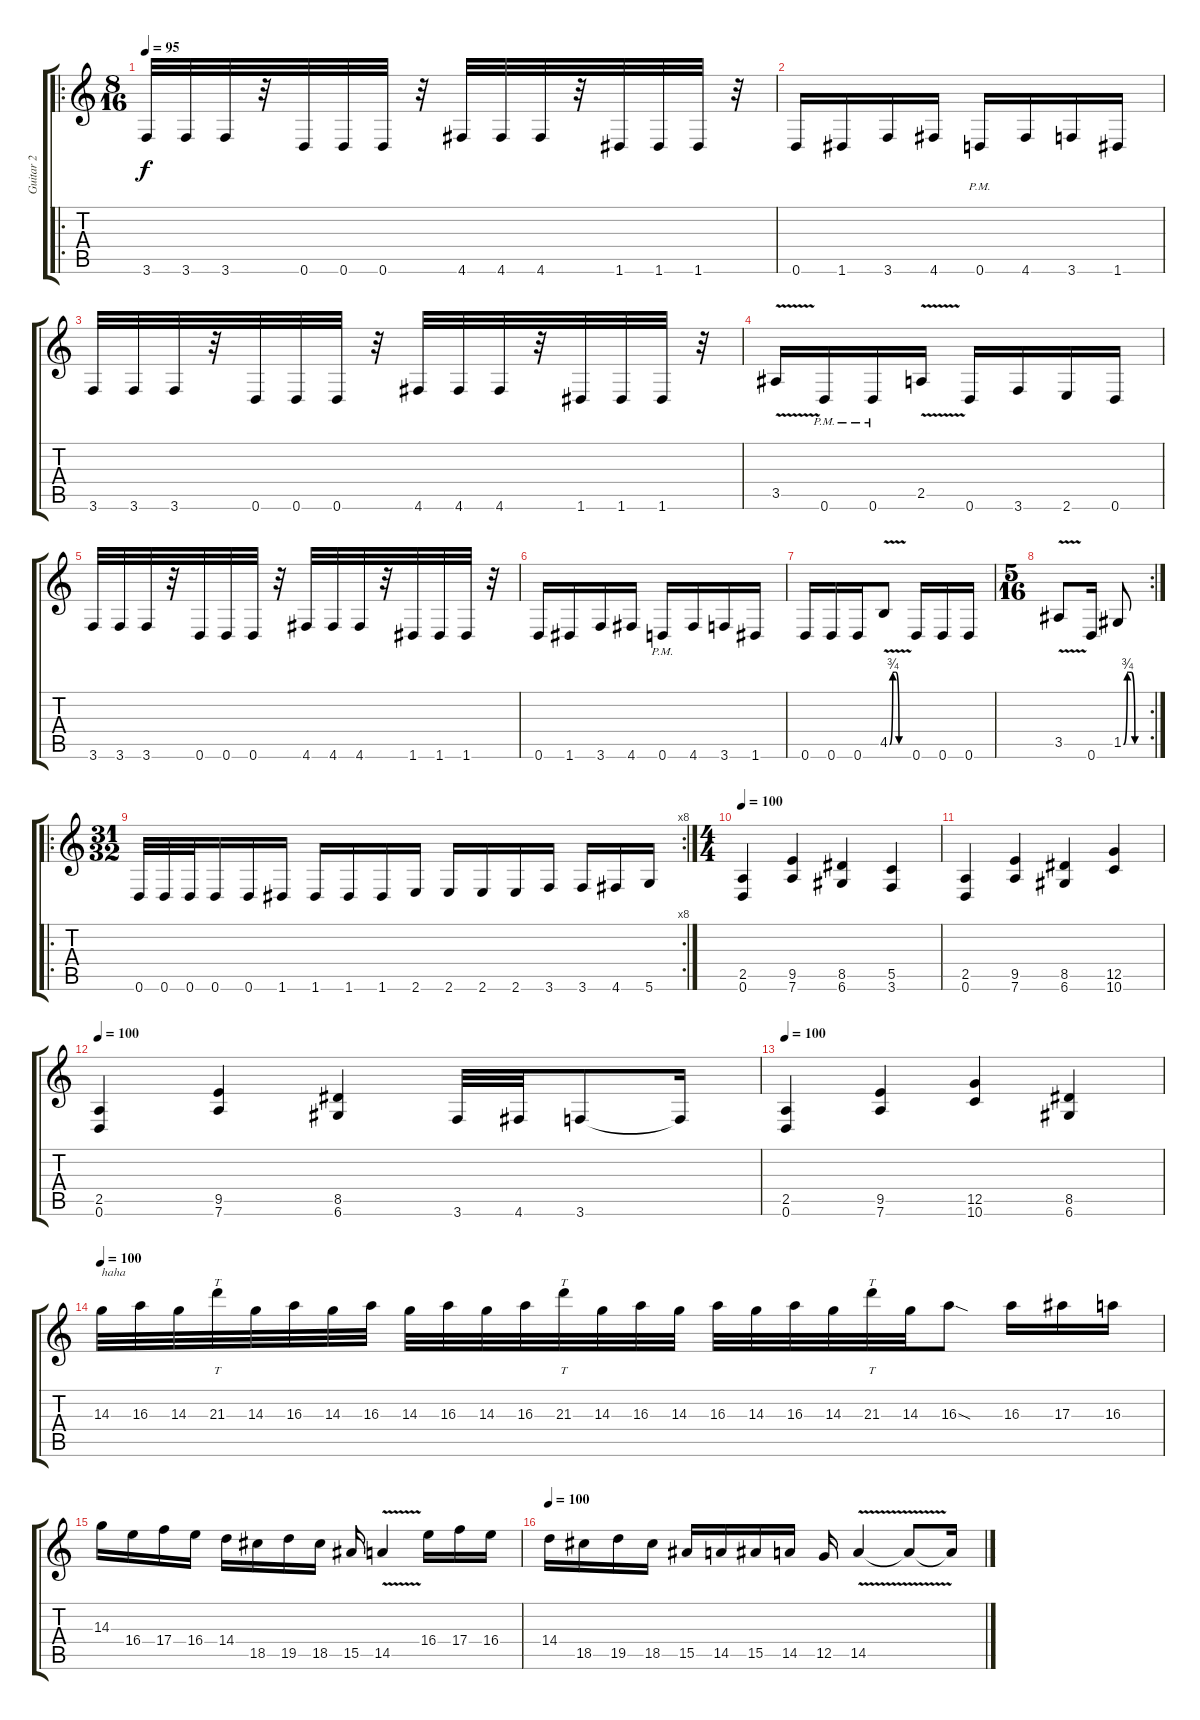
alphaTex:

\track ("Guitar 2" "Guitar 2") {instrument distortionguitar}
\staff {score tabs}
\tuning (D4 A3 F3 C3 G2 D2) {hide}
\ro
\ts (8 16)
\tempo 95
\clef g2
\ks c
3.6.32{dy f} 3.6.32 3.6.32 r.32 0.6.32 0.6.32 0.6.32 r.32 4.6.32 4.6.32 4.6.32 r.32 1.6.32 1.6.32 1.6.32 r.32 |
0.6.16 1.6.16 3.6.16 4.6.16 0.6{pm}.16 4.6.16 3.6.16 1.6.16 |
3.6.32 3.6.32 3.6.32 r.32 0.6.32 0.6.32 0.6.32 r.32 4.6.32 4.6.32 4.6.32 r.32 1.6.32 1.6.32 1.6.32 r.32 |
3.5{v}.16 0.6{pm}.16 0.6{pm}.16 2.5{v}.16 0.6.16 3.6.16 2.6.16 0.6.16 |
3.6.32 3.6.32 3.6.32 r.32 0.6.32 0.6.32 0.6.32 r.32 4.6.32 4.6.32 4.6.32 r.32 1.6.32 1.6.32 1.6.32 r.32 |
0.6.16 1.6.16 3.6.16 4.6.16 0.6{pm}.16 4.6.16 3.6.16 1.6.16 |
0.6.16 0.6.16 0.6.16 4.5{be (custom 0 0 10 3 15 3 18 3 20 3 30 0 60 0) v}.8 0.6.16 0.6.16 0.6.16 |
\rc 2
\ts (5 16)
3.5{v}.8 0.6.16 1.5{be (custom 0 0 10 3 13 3 15 3 20 3 30 0 60 0)}.8 |
\ro
\rc 8
\ts (31 32)
0.6.32 0.6.32 0.6.32 0.6.16 0.6.16 1.6.16 1.6.16 1.6.16 1.6.16 2.6.16 2.6.16 2.6.16 2.6.16 3.6.16 3.6.16 4.6.16 5.6.16 |
\ts (4 4)
\tempo 100
(2.5 0.6).4 (9.5 7.6).4 (8.5 6.6).4 (5.5 3.6).4 |
(2.5 0.6).4 (9.5 7.6).4 (8.5 6.6).4 (12.5 10.6).4 |
\tempo 100
(2.5 0.6).4 (9.5 7.6).4 (8.5 6.6).4 3.6.32 4.6.32 3.6.8 3.6{t}.16 |
\tempo 100
(2.5 0.6).4 (9.5 7.6).4 (12.5 10.6).4 (8.5 6.6).4 |
\tempo 100
14.3.32{txt "haha   "} 16.3.32 14.3.32 21.3.32{tt} 14.3.32 16.3.32 14.3.32 16.3.32 14.3.32 16.3.32 14.3.32 16.3.32 21.3.32{tt} 14.3.32 16.3.32 14.3.32 16.3.32 14.3.32 16.3.32 14.3.32 21.3.32{tt} 14.3.32 16.3{sod}.8 16.3.16 17.3.16 16.3.16 |
14.3.16 16.4.16 17.4.16 16.4.16 14.4.16 18.5.16 19.5.16 18.5.16 15.5.16 14.5{v}.4 16.4.16 17.4.16 16.4.16 |
\tempo 100
14.4.16 18.5.16 19.5.16 18.5.16 15.5.16 14.5.16 15.5.16 14.5.16 12.5.16 14.5{v}.4 14.5{t}.8 14.5{t}.16
